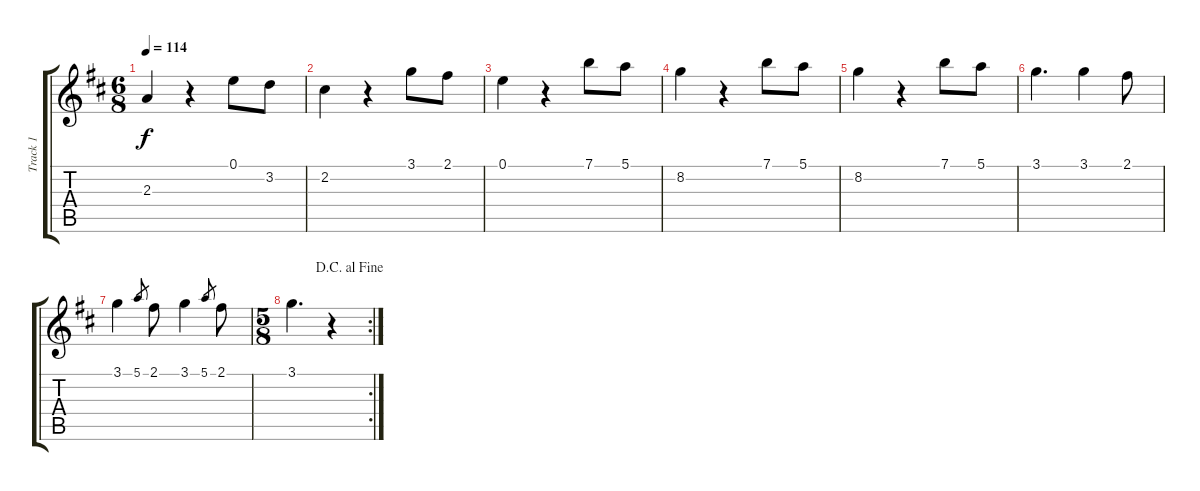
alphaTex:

\track ("Track 1" "Track 1") {instrument acousticguitarnylon}
\staff {score tabs}
\tuning (E4 B3 G3 D3 A2 E2) {hide}
\ts (6 8)
\tempo 114
\clef g2
\ks d
2.3.4{dy f} r.4 0.1.8 3.2.8 |
2.2.4 r.4 3.1.8 2.1.8 |
0.1.4 r.4 7.1.8 5.1.8 |
8.2.4 r.4 7.1.8 5.1.8 |
8.2.4 r.4 7.1.8 5.1.8 |
3.1.4{d} 3.1.4 2.1.8 |
3.1.4 5.1.8{gr} 2.1.8 3.1.4 5.1.8{gr} 2.1.8 |
\rc 2
\ts (5 8)
\jump dacapoalfine
3.1.4{d} r.4
